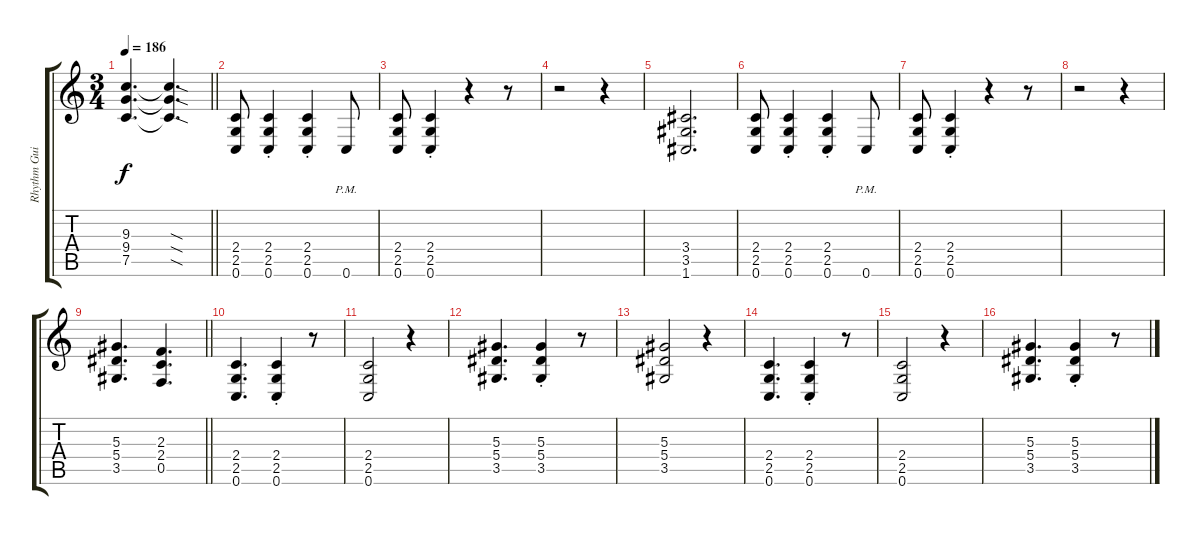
\track ("Rhythm Guitar 2" "Rhythm Gui") {instrument distortionguitar}
\staff {score tabs}
\tuning (C4 G3 Eb3 Bb2 F2 C2) {hide}
\ts (3 4)
\tempo 186
\clef g2
\barLineRight lightlight
\ks c
(9.3 9.4 7.5).4{d dy f} (9.3{sod t} 9.4{sod t} 7.5{sod t}).4{d} |
(2.4 2.5 0.6).8 (2.4{st} 2.5{st} 0.6{st}).4 (2.4{st} 2.5{st} 0.6{st}).4 0.6{pm}.8 |
(2.4 2.5 0.6).8 (2.4{st} 2.5{st} 0.6{st}).4 r.4 r.8 |
r.2 r.4 |
(3.4 3.5 1.6).2{d} |
(2.4 2.5 0.6).8 (2.4{st} 2.5{st} 0.6{st}).4 (2.4{st} 2.5{st} 0.6{st}).4 0.6{pm}.8 |
(2.4 2.5 0.6).8 (2.4{st} 2.5{st} 0.6{st}).4 r.4 r.8 |
r.2 r.4 |
\barLineRight lightlight
(5.3 5.4 3.5).4{d} (2.3 2.4 0.5).4{d} |
(2.4 2.5 0.6).4{d} (2.4{st} 2.5{st} 0.6{st}).4 r.8 |
(2.4 2.5 0.6).2 r.4 |
(5.3 5.4 3.5).4{d} (5.3{st} 5.4{st} 3.5{st}).4 r.8 |
(5.3 5.4 3.5).2 r.4 |
(2.4 2.5 0.6).4{d} (2.4{st} 2.5{st} 0.6{st}).4 r.8 |
(2.4 2.5 0.6).2 r.4 |
(5.3 5.4 3.5).4{d} (5.3{st} 5.4{st} 3.5{st}).4 r.8
